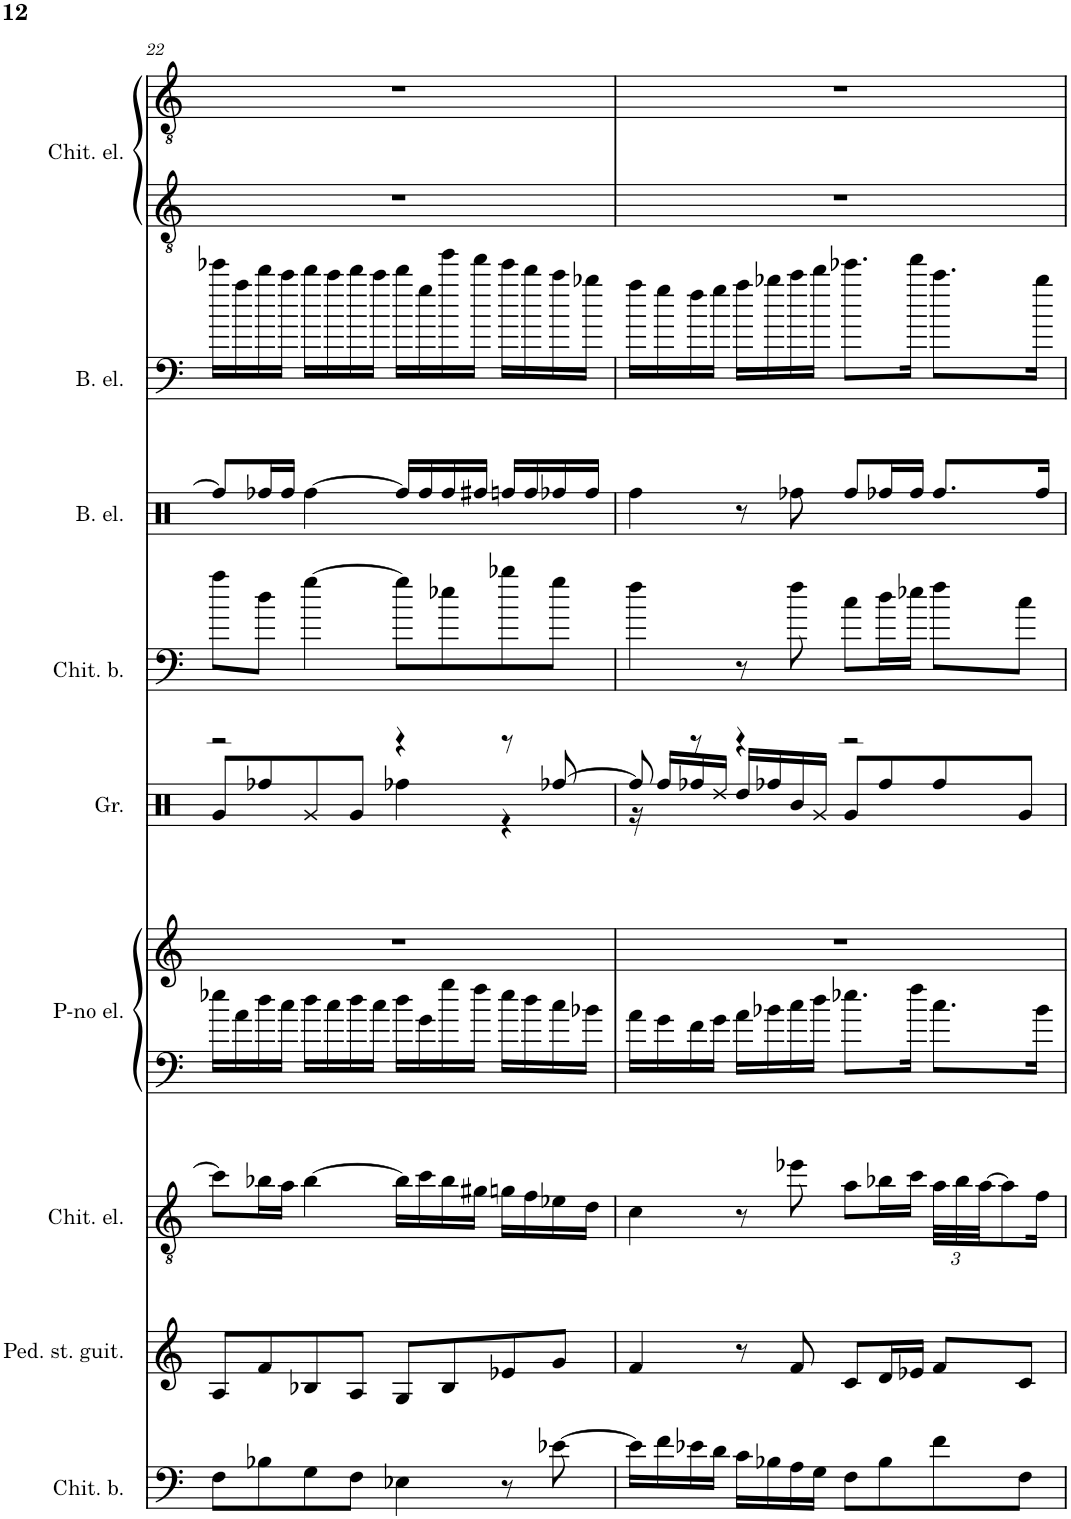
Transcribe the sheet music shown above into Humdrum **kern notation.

**kern	**kern	**kern	**kern	**kern	**kern	**kern	**kern	**kern	**kern	**kern
*part9	*part8	*part7	*part6	*part6	*part5	*part4	*part3	*part2	*part1	*part1
*staff11	*staff10	*staff9	*staff8	*staff7	*staff6	*staff5	*staff4	*staff3	*staff2	*staff1
*I"Chitarra basso	*I"Pedal steel guitar	*I"Chitarra elettrica	*I"Piano elettrico	*	*I"Grancassa	*I"Chitarra basso	*I"Basso elettrico 5 corde	*I"Basso elettrico 5 corde	*I"Chitarra elettrica	*
*I'Chit. b.	*I'Ped. st. guit.	*I'Chit. el.	*I'P-no el.	*	*I'Gr.	*I'Chit. b.	*I'B. el.	*I'B. el.	*I'Chit. el.	*
!!LO:PB:g=z
*clefF4	*clefG2	*clefGv2	*clefF4	*clefG2	*clefX	*clefF4	*clefX	*clefF4	*clefGv2	*clefGv2
*Trd7c12	*	*	*	*	*	*Trd7c12	*Trd7c12	*Trd7c12	*	*
*k[]	*k[]	*k[]	*k[]	*k[]	*k[]	*k[]	*k[]	*k[]	*k[]	*k[]
*M4/4	*M4/4	*M4/4	*M4/4	*M4/4	*M4/4	*M4/4	*M4/4	*M4/4	*M4/4	*M4/4
=22	=22	=22	=22	=22	=22	=22	=22	=22	=22	=22
*	*	*	*	*	*^	*	*	*	*	*
8F\L	8A/L	8cc\L]	16ee-X\LL	1r	2r	8Rg/L	8aa\L	8Rff/L]	16eee-X\LL	1r	1r
.	.	.	16a\	.	.	.	.	.	16aa\	.	.
8B-X\	8f/	16b-X\L	16dd\	.	.	8Rff/	8dd\J	16Rff/L	16ddd\	.	.
.	.	16a\JJ	16cc\JJ	.	.	.	.	16Rff/JJ	16ccc\JJ	.	.
8G\	8B-X/	[4b-\	16dd\LL	.	.	8Rg/	[4gg\	[4Rff\	16ddd\LL	.	.
.	.	.	16cc\	.	.	.	.	.	16ccc\	.	.
8F\J	8A/J	.	16dd\	.	.	8Rg/J	.	.	16ddd\	.	.
.	.	.	16cc\JJ	.	.	.	.	.	16ccc\JJ	.	.
4E-X\	8G/L	16b-\LL]	16dd\LL	.	4r	4Rff\	8gg\L]	16Rff/LL]	16ddd\LL	.	.
.	.	16cc\	16g\	.	.	.	.	16Rff/	16gg\	.	.
.	8B-/	16b-\	16gg\	.	.	.	8ee-X\	16Rff/	16ggg\	.	.
.	.	16g#X\JJ	16ff\JJ	.	.	.	.	16Rff/JJ	16fff\JJ	.	.
8r	8e-X/	16gn\LL	16ee-\LL	.	8r	4r	8bb-X\	16Rff/LL	16eee-\LL	.	.
.	.	16f\	16dd\	.	.	.	.	16Rff/	16ddd\	.	.
[8e-X\	8g/J	16e-X\	16cc\	.	[8Rff/	.	8gg\J	16Rff/	16ccc\	.	.
.	.	16d\JJ	16b-X\JJ	.	.	.	.	16Rff/JJ	16bb-X\JJ	.	.
=23	=23	=23	=23	=23	=23	=23	=23	=23	=23	=23	=23
16e-\LL]	4f/	4c\	16a\LL	1r	8Rff/]	16r	4ff\	4Rff\	16aa\LL	1r	1r
16f\	.	.	16g\	.	.	16Rff/LL	.	.	16gg\	.	.
16e-X\	.	.	16f\	.	8r	16Rff/	.	.	16ff\	.	.
16d\JJ	.	.	16g\JJ	.	.	16Rdd/JJ	.	.	16gg\JJ	.	.
16c\LL	8r	8r	16a\LL	.	4r	16Rdd/LL	8r	8r	16aa\LL	.	.
16B-X\	.	.	16b-X\	.	.	16Rff/	.	.	16bb-X\	.	.
16A\	8f/	8ee-X\	16cc\	.	.	16R/	8ff\	8Rff\	16ccc\	.	.
16G\JJ	.	.	16dd\JJ	.	.	16Rg/JJ	.	.	16ddd\JJ	.	.
8F\L	8c/L	8a\L	8.ee-X\L	.	2r	8Rg/L	8cc\L	8Rff/L	8.eee-X\L	.	.
8B-\	16d/L	16b-X\L	.	.	.	8Rff/	16dd\L	16Rff/L	.	.	.
.	16e-X/JJ	16cc\JJ	16ff\Jk	.	.	.	16ee-X\JJ	16Rff/JJ	16fff\Jk	.	.
*	*	*Xbrackettup	*	*	*	*	*	*	*	*	*
8f\	8f/L	48a\LLL	8.cc\L	.	.	8Rff/	8ff\L	8.Rff/L	8.ccc\L	.	.
.	.	48b-\	.	.	.	.	.	.	.	.	.
.	.	[48a\JJ	.	.	.	.	.	.	.	.	.
.	.	8a\]	.	.	.	.	.	.	.	.	.
8F\J	8c/J	.	.	.	.	8Rg/J	8cc\J	.	.	.	.
.	.	16f\Jk	16b-\Jk	.	.	.	.	16Rff/Jk	16bb-\Jk	.	.
*	*	*	*	*	*v	*v	*	*	*	*	*
=	=	=	=	=	=	=	=	=	=	=
*-	*-	*-	*-	*-	*-	*-	*-	*-	*-	*-
